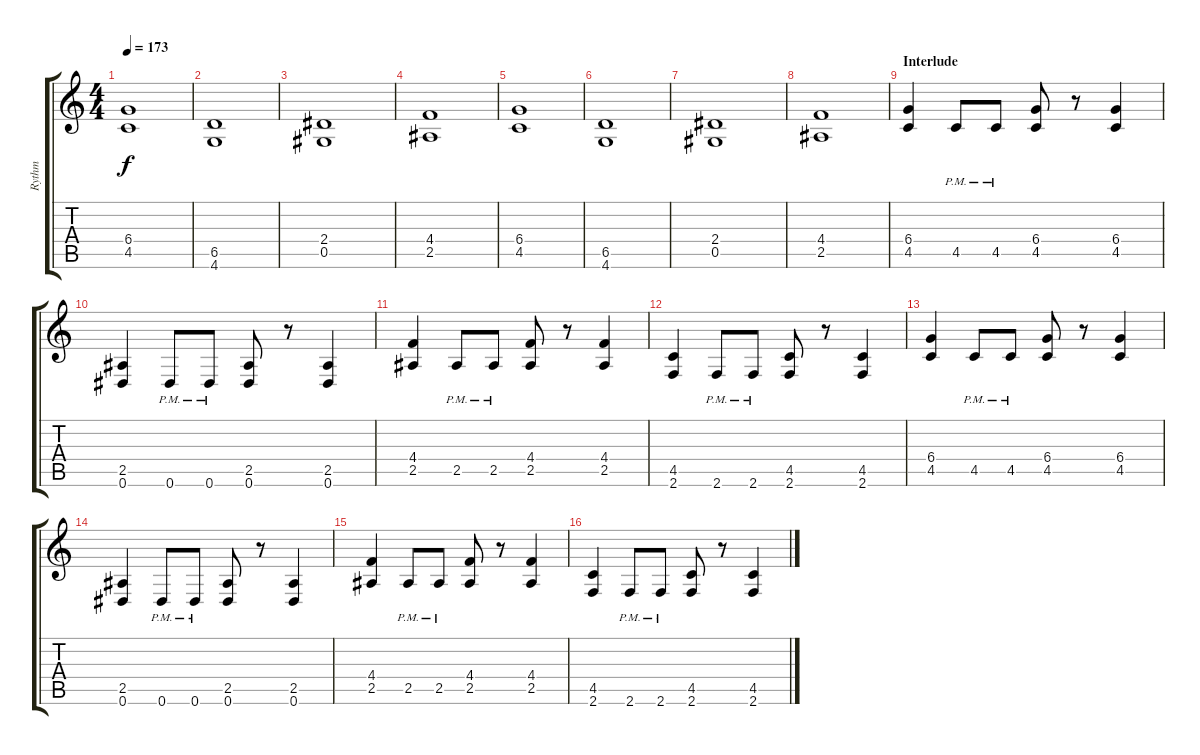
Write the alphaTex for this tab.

\track ("Rythm" "Rythm") {instrument distortionguitar}
\staff {score tabs}
\tuning (Eb4 Bb3 Gb3 Db3 Ab2 Eb2) {hide}
\ts (4 4)
\tempo 173
\clef g2
\ks c
(6.4 4.5).1{dy f} |
(6.5 4.6).1 |
(2.4 0.5).1 |
(4.4 2.5).1 |
(6.4 4.5).1 |
(6.5 4.6).1 |
(2.4 0.5).1 |
(4.4 2.5).1 |
\section ("" "Interlude")
(6.4 4.5).4 4.5{pm}.8 4.5{pm}.8 (6.4 4.5).8 r.8 (6.4 4.5).4 |
(2.5 0.6).4 0.6{pm}.8 0.6{pm}.8 (2.5 0.6).8 r.8 (2.5 0.6).4 |
(4.4 2.5).4 2.5{pm}.8 2.5{pm}.8 (4.4 2.5).8 r.8 (4.4 2.5).4 |
(4.5 2.6).4 2.6{pm}.8 2.6{pm}.8 (4.5 2.6).8 r.8 (4.5 2.6).4 |
(6.4 4.5).4 4.5{pm}.8 4.5{pm}.8 (6.4 4.5).8 r.8 (6.4 4.5).4 |
(2.5 0.6).4 0.6{pm}.8 0.6{pm}.8 (2.5 0.6).8 r.8 (2.5 0.6).4 |
(4.4 2.5).4 2.5{pm}.8 2.5{pm}.8 (4.4 2.5).8 r.8 (4.4 2.5).4 |
(4.5 2.6).4 2.6{pm}.8 2.6{pm}.8 (4.5 2.6).8 r.8 (4.5 2.6).4
